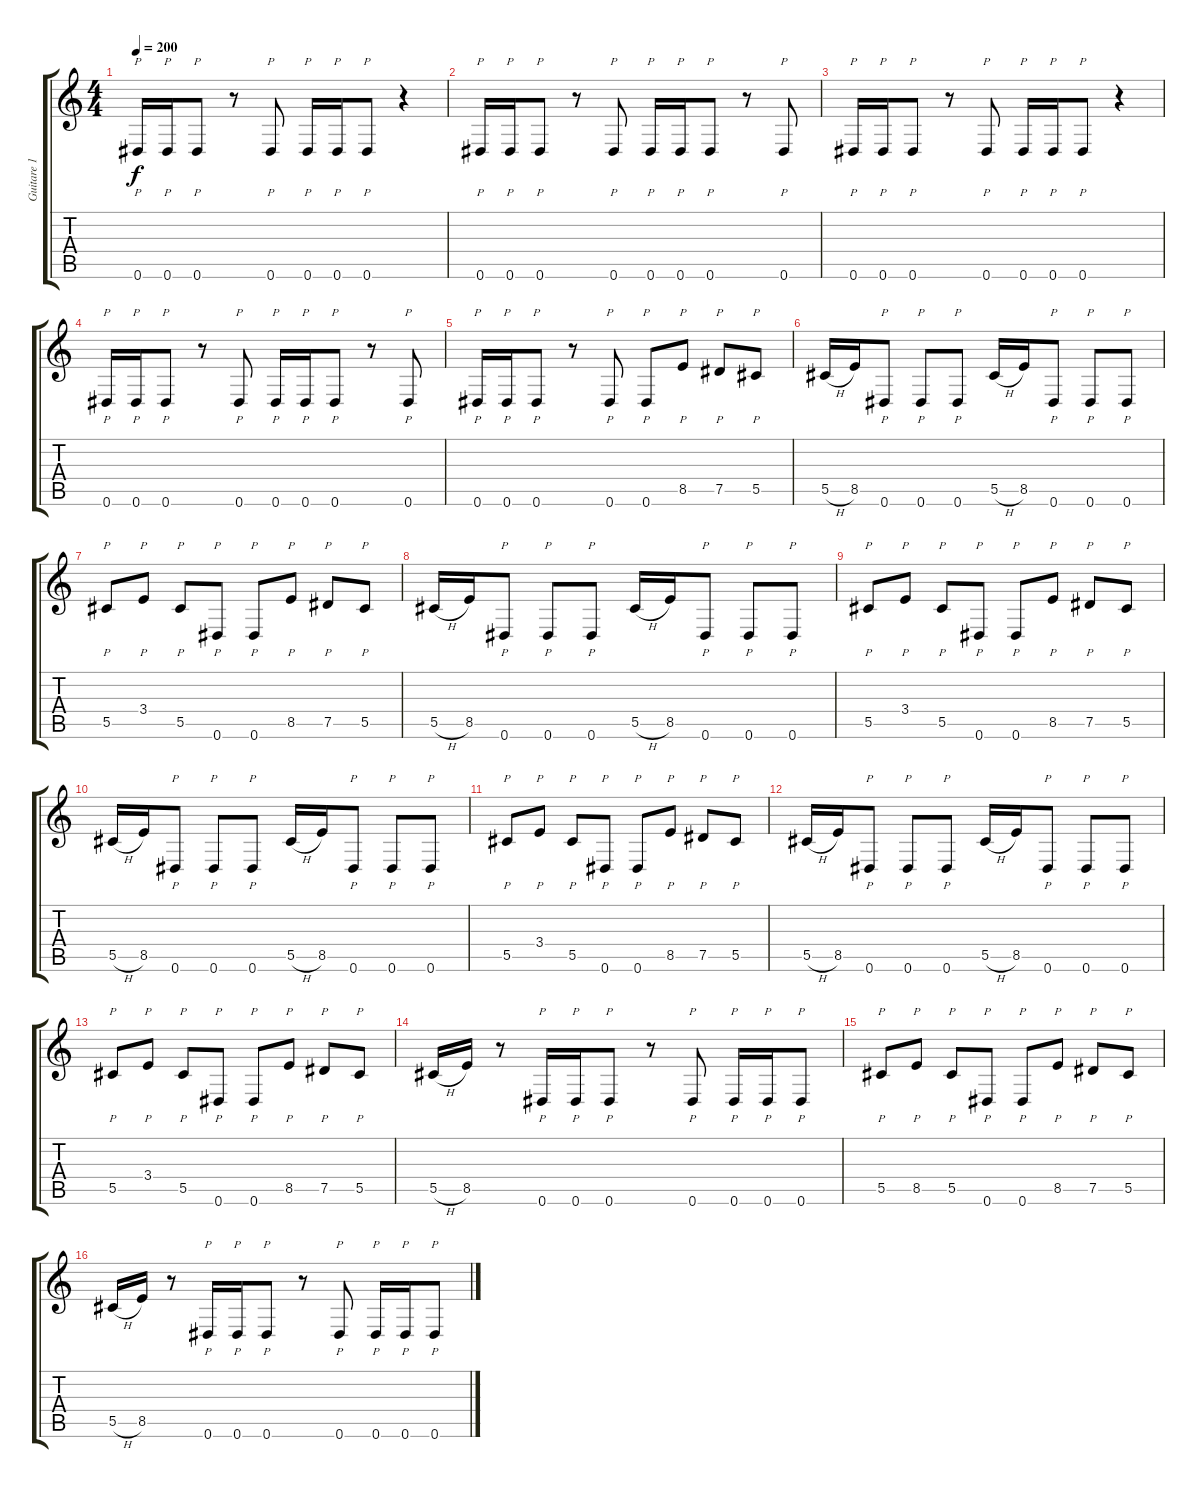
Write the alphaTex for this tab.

\track ("Guitare 1" "Guitare 1") {instrument distortionguitar}
\staff {score tabs}
\tuning (Eb4 Bb3 Gb3 Db3 Ab2 Eb2) {hide}
\ts (4 4)
\tempo 200
\clef g2
\ks c
0.6.16{p dy f} 0.6.16{p} 0.6.8{p} r.8 0.6.8{p} 0.6.16{p} 0.6.16{p} 0.6.8{p} r.4 |
0.6.16{p} 0.6.16{p} 0.6.8{p} r.8 0.6.8{p} 0.6.16{p} 0.6.16{p} 0.6.8{p} r.8 0.6.8{p} |
0.6.16{p} 0.6.16{p} 0.6.8{p} r.8 0.6.8{p} 0.6.16{p} 0.6.16{p} 0.6.8{p} r.4 |
0.6.16{p} 0.6.16{p} 0.6.8{p} r.8 0.6.8{p} 0.6.16{p} 0.6.16{p} 0.6.8{p} r.8 0.6.8{p} |
0.6.16{p} 0.6.16{p} 0.6.8{p} r.8 0.6.8{p} 0.6.8{p} 8.5.8{p} 7.5.8{p} 5.5.8{p} |
5.5{h}.16 8.5.16 0.6.8{p} 0.6.8{p} 0.6.8{p} 5.5{h}.16 8.5.16 0.6.8{p} 0.6.8{p} 0.6.8{p} |
5.5.8{p} 3.4.8{p} 5.5.8{p} 0.6.8{p} 0.6.8{p} 8.5.8{p} 7.5.8{p} 5.5.8{p} |
5.5{h}.16 8.5.16 0.6.8{p} 0.6.8{p} 0.6.8{p} 5.5{h}.16 8.5.16 0.6.8{p} 0.6.8{p} 0.6.8{p} |
5.5.8{p} 3.4.8{p} 5.5.8{p} 0.6.8{p} 0.6.8{p} 8.5.8{p} 7.5.8{p} 5.5.8{p} |
5.5{h}.16 8.5.16 0.6.8{p} 0.6.8{p} 0.6.8{p} 5.5{h}.16 8.5.16 0.6.8{p} 0.6.8{p} 0.6.8{p} |
5.5.8{p} 3.4.8{p} 5.5.8{p} 0.6.8{p} 0.6.8{p} 8.5.8{p} 7.5.8{p} 5.5.8{p} |
5.5{h}.16 8.5.16 0.6.8{p} 0.6.8{p} 0.6.8{p} 5.5{h}.16 8.5.16 0.6.8{p} 0.6.8{p} 0.6.8{p} |
5.5.8{p} 3.4.8{p} 5.5.8{p} 0.6.8{p} 0.6.8{p} 8.5.8{p} 7.5.8{p} 5.5.8{p} |
5.5{h}.16 8.5.16 r.8 0.6.16{p} 0.6.16{p} 0.6.8{p} r.8 0.6.8{p} 0.6.16{p} 0.6.16{p} 0.6.8{p} |
5.5.8{p} 8.5.8{p} 5.5.8{p} 0.6.8{p} 0.6.8{p} 8.5.8{p} 7.5.8{p} 5.5.8{p} |
5.5{h}.16 8.5.16 r.8 0.6.16{p} 0.6.16{p} 0.6.8{p} r.8 0.6.8{p} 0.6.16{p} 0.6.16{p} 0.6.8{p}
